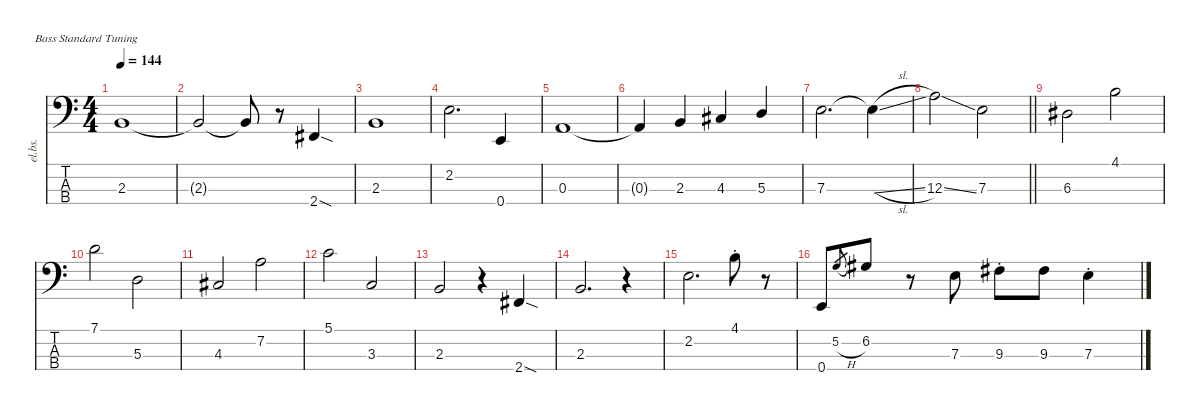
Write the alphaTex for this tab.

\defaultSystemsLayout 4
\hideDynamics
\bracketExtendMode nobrackets
\track ("Electric Bass" "el.bs.") {mute instrument electricbassfinger}
\staff {score tabs}
\tuning (G2 D2 A1 E1)
\ts (4 4)
\tempo 144
\clef f4
\ks c
2.3.1{dy mf beam Up} |
2.3{t}.2{beam Up} 2.3{t}.8{beam Up} r.8{beam Down} 2.4{sod acc #}.4{beam Up} |
2.3.1{beam Up} |
2.2.2{d beam Down} 0.4.4{beam Up} |
0.3.1{beam Up} |
0.3{t}.4{beam Up} 2.3.4{beam Up} 4.3{acc #}.4{beam Up} 5.3.4{beam Up} |
7.3.2{d beam Down} 7.3{sl t}.4{beam Down} |
\barLineRight lightlight
12.3{ss}.2{beam Down} 7.3.2{beam Down} |
6.3{acc #}.2{beam Down} 4.1.2{beam Down} |
7.1.2{beam Down} 5.3.2{beam Down} |
4.3{acc #}.2{beam Up} 7.2.2{beam Down} |
5.1.2{beam Down} 3.3.2{beam Up} |
2.3.2{beam Up} r.4{beam Down} 2.4{sod acc #}.4{beam Up} |
2.3.2{d beam Up} r.4{beam Down} |
2.2.2{d beam Down} 4.1{st}.8{beam Down} r.8{beam Down} |
0.4.8{beam Up} 5.2{h}.8{gr beam Up} 6.2{acc #}.8{beam Up} r.8{beam Down} 7.3.8{beam Down} 9.3{st acc #}.8{beam Down} 9.3{acc #}.8{beam Down} 7.3{st}.4{beam Down}
